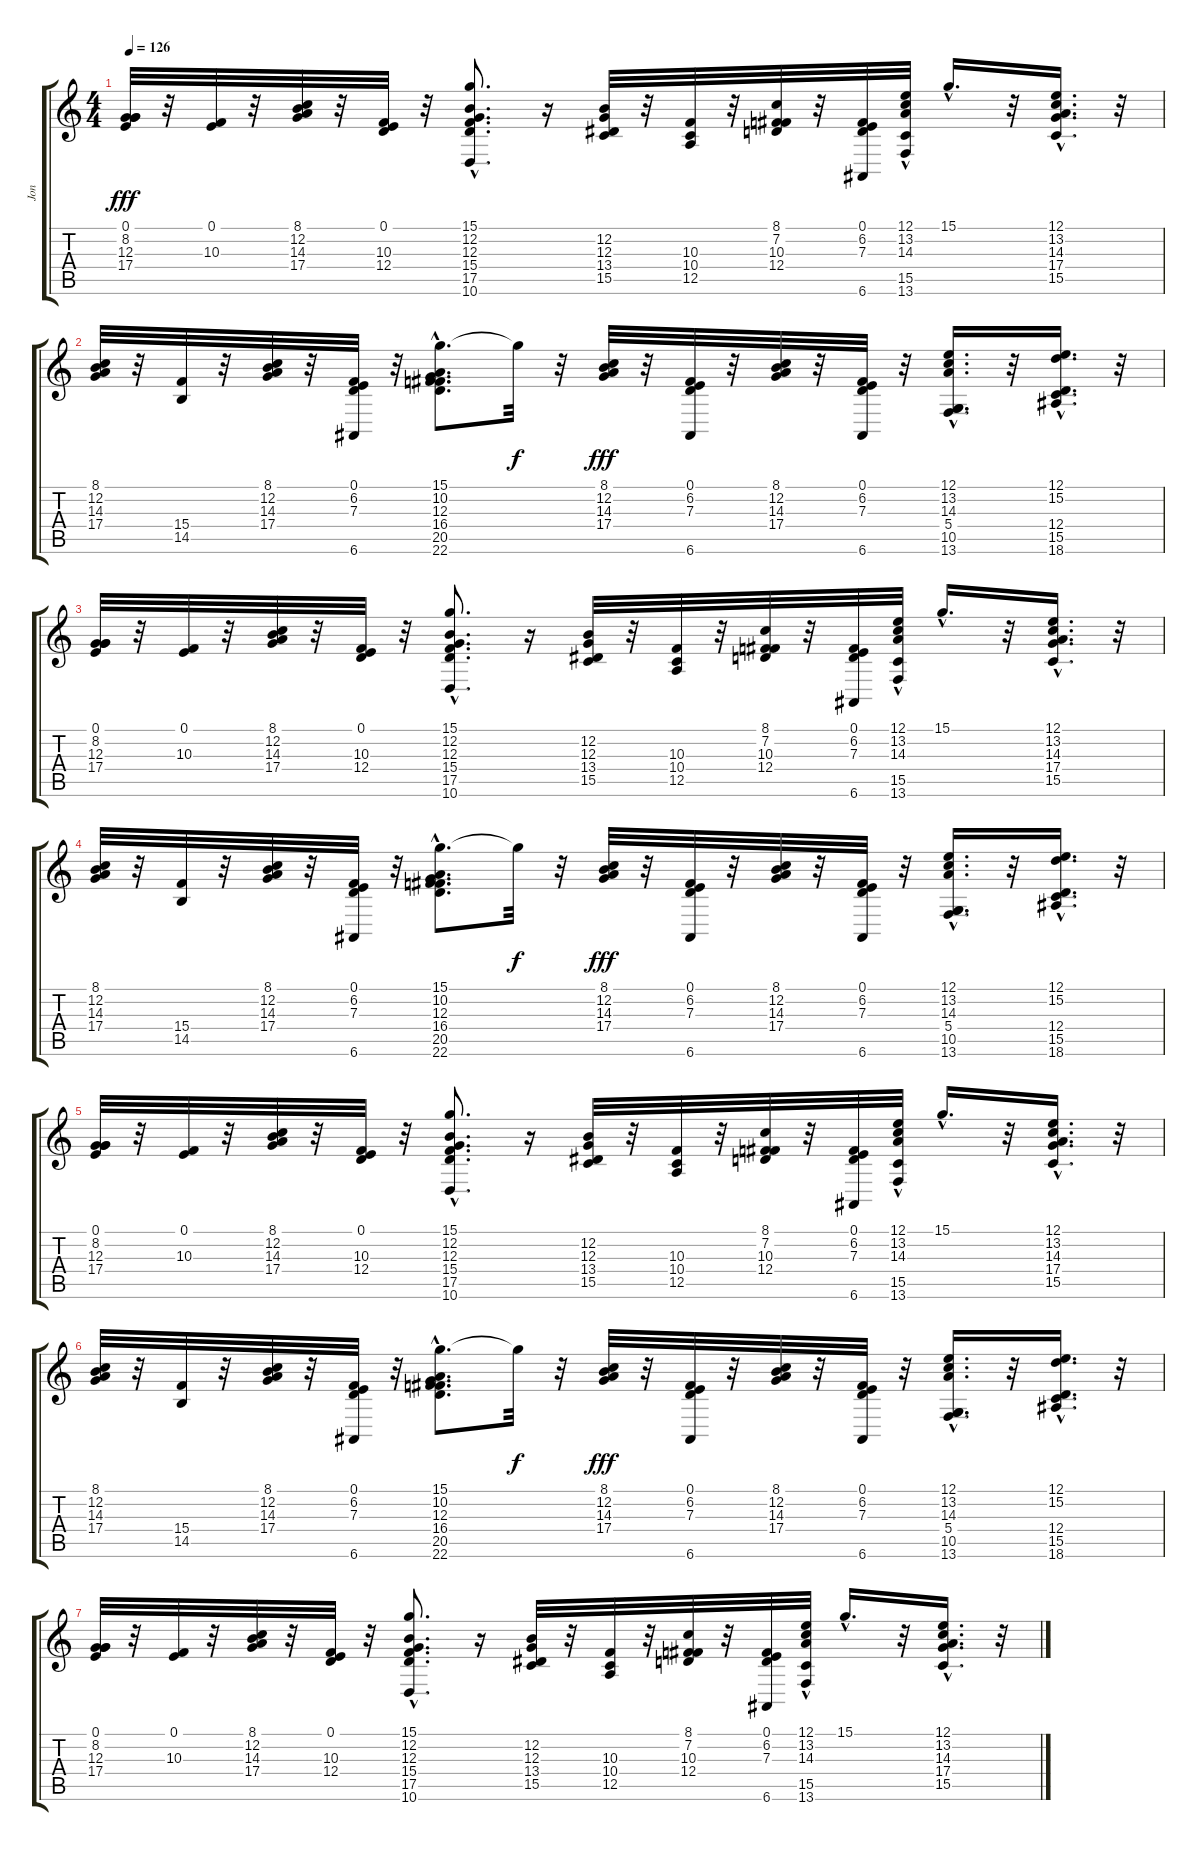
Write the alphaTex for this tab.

\track ("Jon" "Jon") {instrument rockorgan}
\staff {score tabs}
\tuning (E4 B3 G3 D3 A2 E2) {hide}
\ts (4 4)
\tempo 126
\clef g2
\ks c
(0.1 8.2 12.3 17.4).32{dy fff volume 6} r.32 (0.1 10.3).32 r.32 (8.1 12.2 14.3 17.4).32 r.32 (0.1 10.3 12.4).32 r.32 (15.1{hac} 12.2 12.3 15.4 17.5{hac} 10.6).8{d} r.16 (12.2 12.3 13.4 15.5).32{volume 6} r.32 (10.3 10.4 12.5).32{volume 6} r.32 (8.1 7.2 10.3 12.4).32 r.32 (0.1 6.2 7.3 6.6).32 (12.1{hac} 13.2{hac} 14.3 15.5 13.6).32 15.1{hac}.16{d} r.32 (12.1 13.2 14.3 17.4 15.5{hac}).16{d} r.32 |
(8.1 12.2 14.3 17.4).32{volume 5} r.32 (15.4 14.5).32 r.32 (8.1 12.2 14.3 17.4).32 r.32 (0.1 6.2 7.3 6.6).32 r.32 (15.1{hac} 10.2 12.3{hac} 16.4 20.5 22.6{hac}).8{d volume 5} 15.1{t}.32{dy f} r.32 (8.1 12.2 14.3 17.4).32{dy fff volume 4} r.32 (0.1 6.2 7.3 6.6).32 r.32 (8.1 12.2 14.3 17.4).32 r.32 (0.1 6.2 7.3 6.6).32 r.32 (12.1{hac} 13.2{hac} 14.3 5.4 10.5{hac} 13.6{hac}).16{d} r.32 (12.1 15.2{hac} 12.4 15.5 18.6).16{d} r.32 |
(0.1 8.2 12.3 17.4).32{volume 4} r.32 (0.1 10.3).32{volume 4} r.32 (8.1 12.2 14.3 17.4).32{volume 4} r.32 (0.1 10.3 12.4).32 r.32 (15.1{hac} 12.2 12.3 15.4 17.5{hac} 10.6).8{d} r.16 (12.2 12.3 13.4 15.5).32{volume 3} r.32 (10.3 10.4 12.5).32{volume 3} r.32 (8.1 7.2 10.3 12.4).32{volume 3} r.32 (0.1 6.2 7.3 6.6).32 (12.1{hac} 13.2{hac} 14.3 15.5 13.6).32 15.1{hac}.16{d} r.32 (12.1 13.2 14.3 17.4 15.5{hac}).16{d volume 2} r.32 |
(8.1 12.2 14.3 17.4).32 r.32 (15.4 14.5).32 r.32 (8.1 12.2 14.3 17.4).32{volume 2} r.32 (0.1 6.2 7.3 6.6).32 r.32 (15.1{hac} 10.2 12.3{hac} 16.4 20.5 22.6{hac}).8{d volume 2} 15.1{t}.32{dy f} r.32 (8.1 12.2 14.3 17.4).32{dy fff volume 1} r.32 (0.1 6.2 7.3 6.6).32 r.32 (8.1 12.2 14.3 17.4).32 r.32 (0.1 6.2 7.3 6.6).32 r.32 (12.1{hac} 13.2{hac} 14.3 5.4 10.5{hac} 13.6{hac}).16{d} r.32 (12.1 15.2{hac} 12.4 15.5 18.6).16{d} r.32 |
(0.1 8.2 12.3 17.4).32 r.32 (0.1 10.3).32 r.32 (8.1 12.2 14.3 17.4).32 r.32 (0.1 10.3 12.4).32{volume 1} r.32 (15.1{hac} 12.2 12.3 15.4 17.5{hac} 10.6).8{d} r.16 (12.2 12.3 13.4 15.5).32 r.32 (10.3 10.4 12.5).32{volume 1} r.32 (8.1 7.2 10.3 12.4).32 r.32 (0.1 6.2 7.3 6.6).32 (12.1{hac} 13.2{hac} 14.3 15.5 13.6).32 15.1{hac}.16{d} r.32 (12.1 13.2 14.3 17.4 15.5{hac}).16{d volume 1} r.32 |
(8.1 12.2 14.3 17.4).32 r.32 (15.4 14.5).32 r.32 (8.1 12.2 14.3 17.4).32{volume 0} r.32 (0.1 6.2 7.3 6.6).32{volume 0} r.32 (15.1{hac} 10.2 12.3{hac} 16.4 20.5 22.6{hac}).8{d} 15.1{t}.32{dy f} r.32 (8.1 12.2 14.3 17.4).32{dy fff} r.32 (0.1 6.2 7.3 6.6).32 r.32 (8.1 12.2 14.3 17.4).32 r.32 (0.1 6.2 7.3 6.6).32{volume 0} r.32 (12.1{hac} 13.2{hac} 14.3 5.4 10.5{hac} 13.6{hac}).16{d} r.32 (12.1 15.2{hac} 12.4 15.5 18.6).16{d} r.32 |
(0.1 8.2 12.3 17.4).32 r.32 (0.1 10.3).32 r.32 (8.1 12.2 14.3 17.4).32 r.32 (0.1 10.3 12.4).32 r.32 (15.1{hac} 12.2 12.3 15.4 17.5{hac} 10.6).8{d} r.16 (12.2 12.3 13.4 15.5).32{volume 0} r.32 (10.3 10.4 12.5).32 r.32 (8.1 7.2 10.3 12.4).32 r.32 (0.1 6.2 7.3 6.6).32 (12.1{hac} 13.2{hac} 14.3 15.5 13.6).32 15.1{hac}.16{d} r.32 (12.1 13.2 14.3 17.4 15.5{hac}).16{d volume 0} r.32
